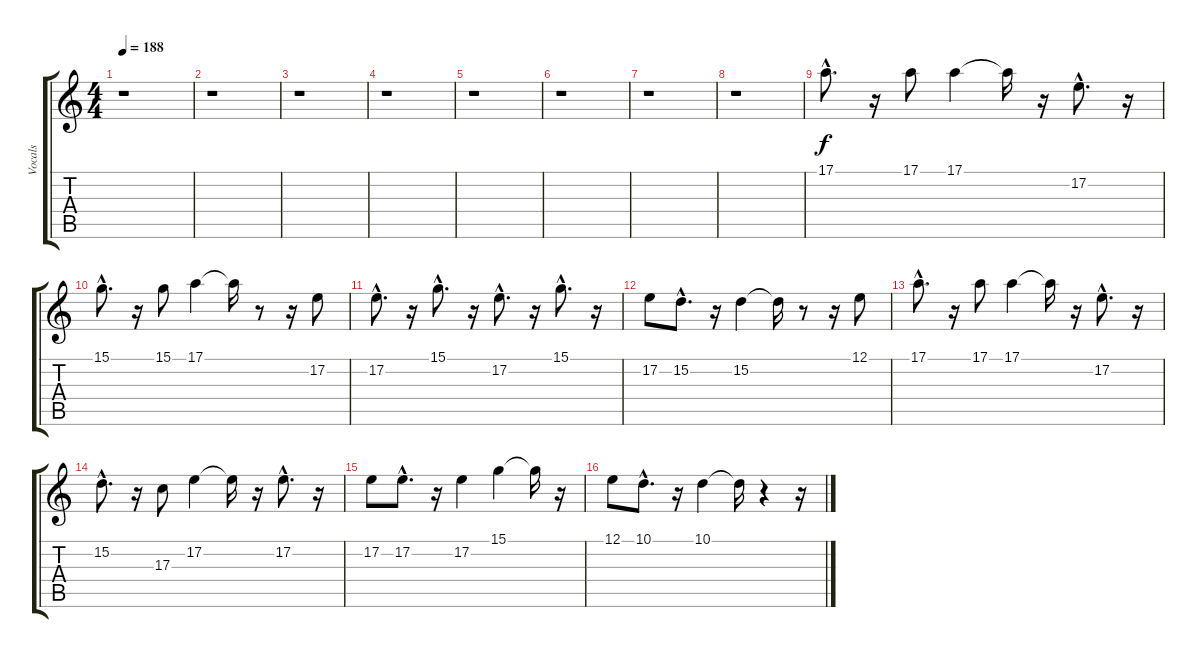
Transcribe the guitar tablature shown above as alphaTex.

\track ("Vocals" "Vocals") {instrument choiraahs}
\staff {score tabs}
\tuning (E4 B3 G3 D3 A2 E2) {hide}
\ts (4 4)
\tempo 188
\clef g2
\ks c
r.1{dy f} |
r.1 |
r.1 |
r.1 |
r.1 |
r.1 |
r.1 |
r.1 |
17.1{hac}.8{d} r.16 17.1.8 17.1.4 17.1{t}.16 r.16 17.2{hac}.8{d} r.16 |
15.1{hac}.8{d} r.16 15.1.8 17.1.4 17.1{t}.16 r.8 r.16 17.2.8 |
17.2{hac}.8{d} r.16 15.1{hac}.8{d} r.16 17.2{hac}.8{d} r.16 15.1{hac}.8{d} r.16 |
17.2.8 15.2{hac}.8{d} r.16 15.2.4 15.2{t}.16 r.8 r.16 12.1.8 |
17.1{hac}.8{d} r.16 17.1.8 17.1.4 17.1{t}.16 r.16 17.2{hac}.8{d} r.16 |
15.2{hac}.8{d} r.16 17.3.8 17.2.4 17.2{t}.16 r.16 17.2{hac}.8{d} r.16 |
17.2.8 17.2{hac}.8{d} r.16 17.2.4 15.1.4 15.1{t}.16 r.16 |
12.1.8 10.1{hac}.8{d} r.16 10.1.4 10.1{t}.16 r.4 r.16
